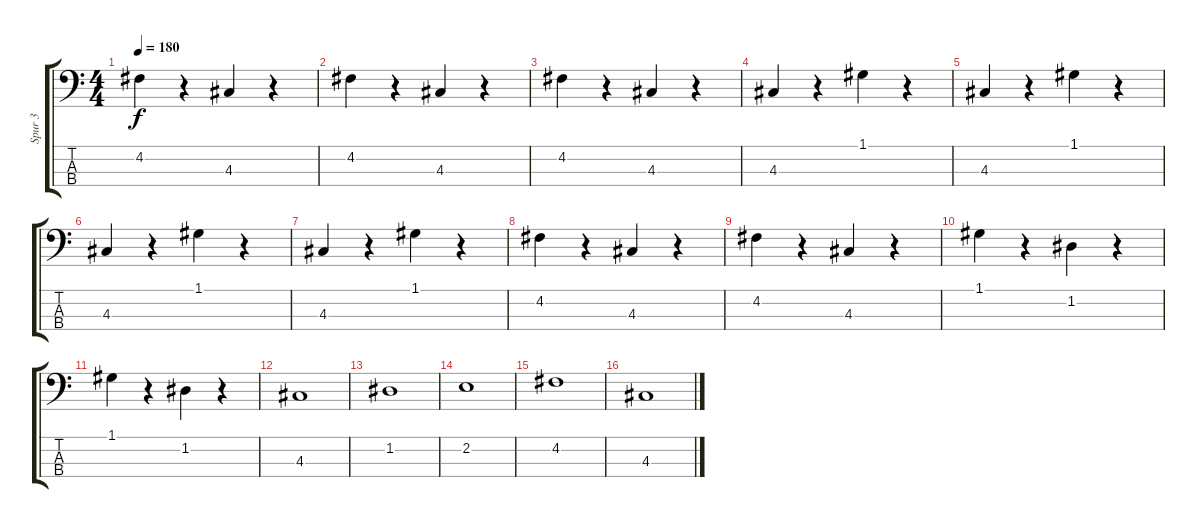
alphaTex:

\track ("Spur 3" "Spur 3") {instrument fretlessbass}
\staff {score tabs}
\tuning (G2 D2 A1 E1) {hide}
\ts (4 4)
\tempo 180
\clef f4
\ks c
4.2.4{dy f} r.4 4.3.4 r.4 |
4.2.4 r.4 4.3.4 r.4 |
4.2.4 r.4 4.3.4 r.4 |
4.3.4 r.4 1.1.4 r.4 |
4.3.4 r.4 1.1.4 r.4 |
4.3.4 r.4 1.1.4 r.4 |
4.3.4 r.4 1.1.4 r.4 |
4.2.4 r.4 4.3.4 r.4 |
4.2.4 r.4 4.3.4 r.4 |
1.1.4 r.4 1.2.4 r.4 |
1.1.4 r.4 1.2.4 r.4 |
4.3.1 |
1.2.1 |
2.2.1 |
4.2.1 |
4.3.1
